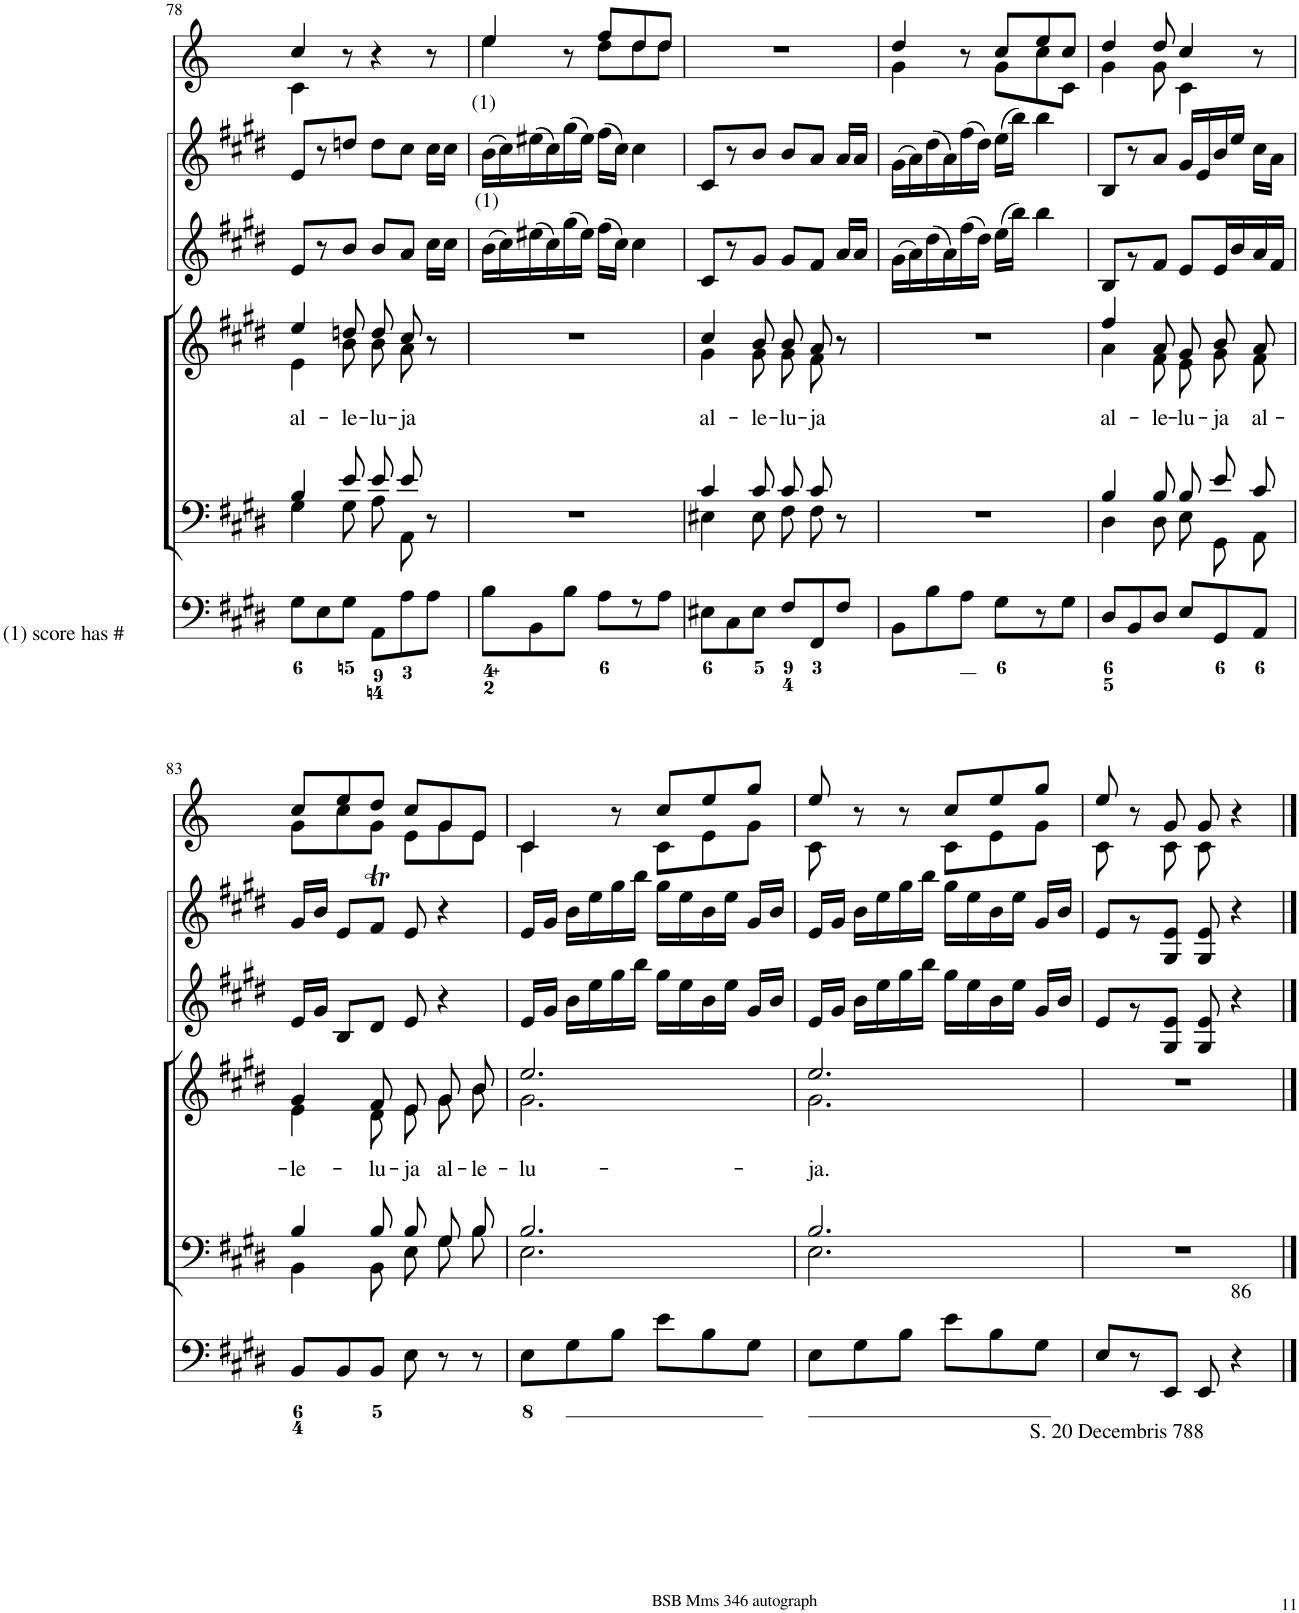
**kern	**kern	**kern	**text	**kern	**kern	**kern
*part6	*part5	*part4	*part4	*part3	*part2	*part1
*staff6	*staff5	*staff4	*staff4	*staff3	*staff2	*staff1
*I"Organ	*I"Voice	*I"Voice	*	*I"Violin	*I"Violini	*I"Corni in E
*	*	*	*	*I'Vln	*I'Vln	*
!!LO:PB:g=z
*clefF4	*clefF4	*clefG2	*	*clefG2	*clefG2	*clefG2
*	*	*	*	*	*	*Trd5c8
*k[f#c#g#d#]	*k[f#c#g#d#]	*k[f#c#g#d#]	*	*k[f#c#g#d#]	*k[f#c#g#d#]	*k[]
*M6/8	*M6/8	*M6/8	*	*M6/8	*M6/8	*M6/8
=78	=78	=78	=78	=78	=78	=78
*	*^	*	*	*	*	*
!	!	!	!	!LO:LY:b	!	!	!
*	*	*	*^	*	*	*	*^
8G#\L	4B/	4G#\	4ee/	4e\	al-	8e/L	8e/L	4cc/	4c\
8E\	.	.	.	.	.	8r	8r	.	.
!	!	!	!	!	!LO:LY:b	!	!	!	!
8G#\J	8e/	8G#\L	8ddn/	8b\L	-le-	8b/J	8ddn/J	8r	2ryy
!	!	!	!	!	!LO:LY:b	!	!	!	!
8AA\L	8e/L	8A\	8dd/L	8b\	-lu-	8b/L	8dd\L	4r	.
!	!	!	!	!	!LO:LY:b	!	!	!	!
8A\	8e/J	8AA\J	8cc#/J	8a\J	-ja	8a/J	8cc#\J	.	.
8A\J	8r	8ryy	8r	8ryy	.	16cc#\LL	16cc#\LL	8r	.
.	.	.	.	.	.	16cc#\JJ	16cc#\JJ	.	.
*	*v	*v	*	*	*	*	*	*	*
*	*	*v	*v	*	*	*	*	*
=79	=79	=79	=79	=79	=79	=79	=79
!	!	!	!	!	!	!LO:TX:b:t=(1) score has #	!
!	!	!	!	!	!LO:TX:a:t=(1)	!	!
!	!	!	!	!LO:TX:a:t=(1)	!	!	!
8B\L	2.r	2.r	.	(16b\LL	(16b\LL	4ee/	4ee\
.	.	.	.	16cc#\)	16cc#\)	.	.
8BB\	.	.	.	(16ee#X\	(16ee#X\	.	.
.	.	.	.	16cc#\)	16cc#\)	.	.
8B\J	.	.	.	(16gg#\	(16gg#\	8r	8ryy
.	.	.	.	16ee#\JJ)	16ee#\JJ)	.	.
8A\L	.	.	.	(16ff#\LL	(16ff#\LL	8ff/L	8dd\L
.	.	.	.	16cc#\JJ)	16cc#\JJ)	.	.
8r	.	.	.	4cc#\	4cc#\	8dd/	8dd\
8A\J	.	.	.	.	.	8dd/J	8dd\J
=80	=80	=80	=80	=80	=80	=80	=80
*	*^	*	*	*	*	*	*
!	!	!	!	!LO:LY:b	!	!	!	!
*	*	*	*^	*	*	*	*v	*v
8E#X\L	4c#/	4E#X\	4cc#/	4g#\	al-	8c#/L	8c#/L	2.r
8C#\	.	.	.	.	.	8r	8r	.
!	!	!	!	!	!LO:LY:b	!	!	!
8E#\J	8c#/	8E#\L	8b/	8g#\L	-le-	8g#/J	8b/J	.
!	!	!	!	!	!LO:LY:b	!	!	!
8F#/L	8c#/L	8F#\	8b/L	8g#\	-lu-	8g#/L	8b/L	.
!	!	!	!	!	!LO:LY:b	!	!	!
8FF#/	8c#/J	8F#\J	8a/J	8f#\J	-ja	8f#/J	8a/J	.
8F#/J	8r	8ryy	8r	8ryy	.	16a/LL	16a/LL	.
.	.	.	.	.	.	16a/JJ	16a/JJ	.
*	*v	*v	*	*	*	*	*	*
*	*	*v	*v	*	*	*	*
=81	=81	=81	=81	=81	=81	=81
*	*	*	*	*	*	*^
8BB\L	2.r	2.r	.	(16g#\LL	(16g#\LL	4dd/	4g\
.	.	.	.	16a\)	16a\)	.	.
8B\	.	.	.	(16dd#\	(16dd#\	.	.
.	.	.	.	16a\)	16a\)	.	.
8A\J	.	.	.	(16ff#\	(16ff#\	8r	8ryy
.	.	.	.	16dd#\JJ)	16dd#\JJ)	.	.
8G#\L	.	.	.	(16ee\LL	(16ee\LL	8cc/L	8g\L
.	.	.	.	16bb\JJ)	16bb\JJ)	.	.
8r	.	.	.	4bb\	4bb\	8ee/	8cc\
8G#\J	.	.	.	.	.	8cc/J	8c\J
=82	=82	=82	=82	=82	=82	=82	=82
*	*^	*	*	*	*	*	*
!	!	!	!	!LO:LY:b	!	!	!	!
*	*	*	*^	*	*	*	*	*
8D#/L	4B/	4D#\	4ff#/	4a\	al-	8B/L	8B/L	4dd/	4g\
8BB/	.	.	.	.	.	8r	8r	.	.
!	!	!	!	!	!LO:LY:b	!	!	!	!
8D#/J	8B/	8D#\	8a/	8f#\	-le-	8f#/J	8a/J	8dd/	8g\
!	!	!	!	!	!LO:LY:b	!	!	!	!
8E/L	8B/L	8E\L	8g#/L	8e\L	-lu-	8e/L	16g#/LL	4cc/	4c\
.	.	.	.	.	.	.	16e/	.	.
!	!	!	!	!	!LO:LY:b	!	!	!	!
8GG#/	8e/	8GG#\	8b/	8g#\	-ja	16e/L	16b/	.	.
.	.	.	.	.	.	16b/	16ee/JJ	.	.
!	!	!	!	!	!LO:LY:b	!	!	!	!
8AA/J	8c#/J	8AA\J	8a/J	8f#\J	al-	16a/	16cc#\LL	8r	8ryy
.	.	.	.	.	.	16f#/JJ	16a\JJ	.	.
!!LO:LB:g=z	!!
=83	=83	=83	=83	=83	=83	=83	=83	=83	=83
!	!	!	!	!	!LO:LY:b	!	!	!	!
8BB/L	4B/	4BB\	4g#/	4e\	-le-	16e/LL	16g#/LL	8cc/L	8g\L
.	.	.	.	.	.	16g#/JJ	16b/JJ	.	.
8BB/	.	.	.	.	.	8B/L	8e/L	8ee/	8cc\
!	!	!	!	!	!LO:LY:b	!	!	!	!
8BB/J	8B/	8BB\	8f#/	8d#\	-lu-	8d#/J	8f#T/J	8dd/J	8g\J
!	!	!	!	!	!LO:LY:b	!	!	!	!
8E\	8B/L	8E\L	8e/L	8e\L	-ja	8e/	8e/	8cc/L	8e\L
!	!	!	!	!	!LO:LY:b	!	!	!	!
8r	8G#/	8G#\	8g#/	8g#\	al-	4r	4r	8g/	8g\
!	!	!	!	!	!LO:LY:b	!	!	!	!
8r	8B/J	8B\J	8b/J	8b\J	-le-	.	.	8e/J	8e\J
=84	=84	=84	=84	=84	=84	=84	=84	=84	=84
!	!	!	!	!	!LO:LY:b	!	!	!	!
8E\L	2.B/	2.E\	2.ee/	2.g#\	-lu-	16e/LL	16e/LL	4c/	4c\
.	.	.	.	.	.	16g#/JJ	16g#/JJ	.	.
8G#\	.	.	.	.	.	16b\LL	16b\LL	.	.
.	.	.	.	.	.	16ee\	16ee\	.	.
8B\J	.	.	.	.	.	16gg#\	16gg#\	8r	8ryy
.	.	.	.	.	.	16bb\JJ	16bb\JJ	.	.
8e\L	.	.	.	.	.	16gg#\LL	16gg#\LL	8cc/L	8c\L
.	.	.	.	.	.	16ee\	16ee\	.	.
8B\	.	.	.	.	.	16b\	16b\	8ee/	8e\
.	.	.	.	.	.	16ee\JJ	16ee\JJ	.	.
8G#\J	.	.	.	.	.	16g#/LL	16g#/LL	8gg/J	8g\J
.	.	.	.	.	.	16b/JJ	16b/JJ	.	.
=85	=85	=85	=85	=85	=85	=85	=85	=85	=85
!	!	!	!	!	!LO:LY:b	!	!	!	!
8E\L	2.B/	2.E\	2.ee/	2.g#\	-ja.	16e/LL	16e/LL	8ee/	8c\
.	.	.	.	.	.	16g#/JJ	16g#/JJ	.	.
8G#\	.	.	.	.	.	16b\LL	16b\LL	8r	4ryy
.	.	.	.	.	.	16ee\	16ee\	.	.
8B\J	.	.	.	.	.	16gg#\	16gg#\	8r	.
.	.	.	.	.	.	16bb\JJ	16bb\JJ	.	.
8e\L	.	.	.	.	.	16gg#\LL	16gg#\LL	8cc/L	8c\L
.	.	.	.	.	.	16ee\	16ee\	.	.
8B\	.	.	.	.	.	16b\	16b\	8ee/	8e\
.	.	.	.	.	.	16ee\JJ	16ee\JJ	.	.
8G#\J	.	.	.	.	.	16g#/LL	16g#/LL	8gg/J	8g\J
.	.	.	.	.	.	16b/JJ	16b/JJ	.	.
*	*v	*v	*	*	*	*	*	*	*
*	*	*v	*v	*	*	*	*	*
=86	=86	=86	=86	=86	=86	=86	=86
!LO:TX:b:t=S. 20 Decembris 788	!	!	!	!	!	!	!
8E/L	2.r	2.r	.	8e/L	8e/L	8ee/	8c\
8r	.	.	.	8r	8r	8r	8ryy
8EE/J	.	.	.	8G#/ 8e/J	8G#/ 8e/J	8g/	8c\
8EE/	.	.	.	8G#/ 8e/	8G#/ 8e/	8g/	8c\
!LO:TX:a:t=86	!	!	!	!	!	!	!
4r	.	.	.	4r	4r	4r	4ryy
*	*	*	*	*	*	*v	*v
==	==	==	==	==	==	==
*-	*-	*-	*-	*-	*-	*-
